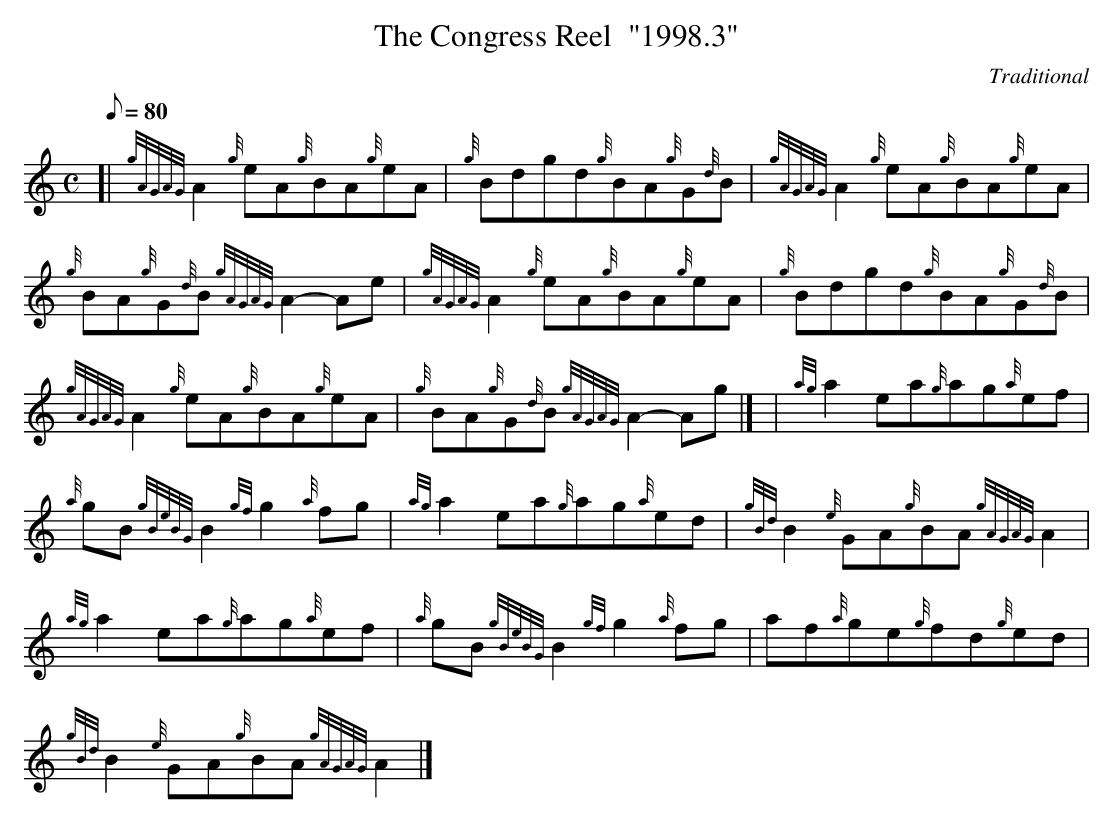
X:1
T:The Congress Reel  "1998.3"
M:C
L:1/8
Q:80
C:Traditional
K:HP
[| {gAGAG}A2{g}eA{g}BA{g}eA | \
{g}Bdgd{g}BA{g}G{d}B | \
{gAGAG}A2{g}eA{g}BA{g}eA |
{g}BA{g}G{d}B{gAGAG}A2-Ae | \
{gAGAG}A2{g}eA{g}BA{g}eA | \
{g}Bdgd{g}BA{g}G{d}B |
{gAGAG}A2{g}eA{g}BA{g}eA | \
{g}BA{g}G{d}B{gAGAG}A2-Ag|] [ | \
{ag}a2ea{g}ag{a}ef |
{a}gB{gBeBG}B2{gf}g2{a}fg | \
{ag}a2ea{g}ag{a}ed | \
{gBd}B2{e}GA{g}BA{gAGAG}A2 |
{ag}a2ea{g}ag{a}ef | \
{a}gB{gBeBG}B2{gf}g2{a}fg | \
af{a}ge{g}fd{g}ed |
{gBd}B2{e}GA{g}BA{gAGAG}A2|]
